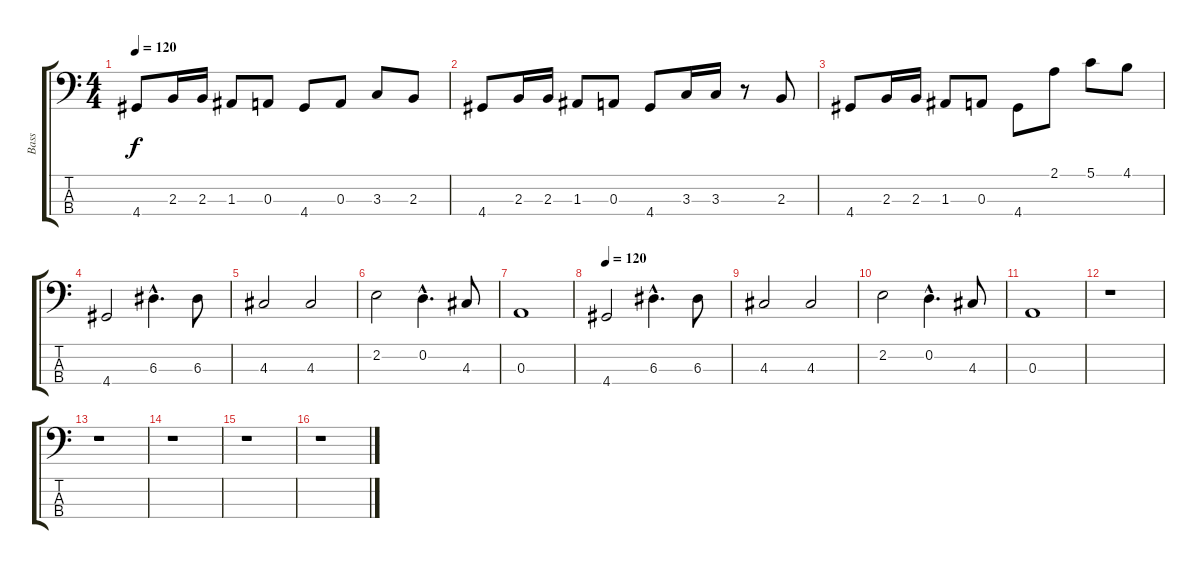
\track ("Bass" "Bass") {instrument electricbasspick}
\staff {score tabs}
\tuning (G2 D2 A1 E1) {hide}
\ts (4 4)
\tempo 120
\clef f4
\ks c
4.4.8{dy f} 2.3.16 2.3.16 1.3.8 0.3.8 4.4.8 0.3.8 3.3.8 2.3.8 |
4.4.8 2.3.16 2.3.16 1.3.8 0.3.8 4.4.8 3.3.16 3.3.16 r.8 2.3.8 |
4.4.8 2.3.16 2.3.16 1.3.8 0.3.8 4.4.8 2.1.8 5.1.8 4.1.8 |
4.4.2 6.3{hac}.4{d} 6.3.8 |
4.3.2 4.3.2 |
2.2.2 0.2{hac}.4{d} 4.3.8 |
0.3.1 |
\tempo 120
4.4.2 6.3{hac}.4{d} 6.3.8 |
4.3.2 4.3.2 |
2.2.2 0.2{hac}.4{d} 4.3.8 |
0.3.1 |
r.1 |
r.1 |
r.1 |
r.1 |
r.1
